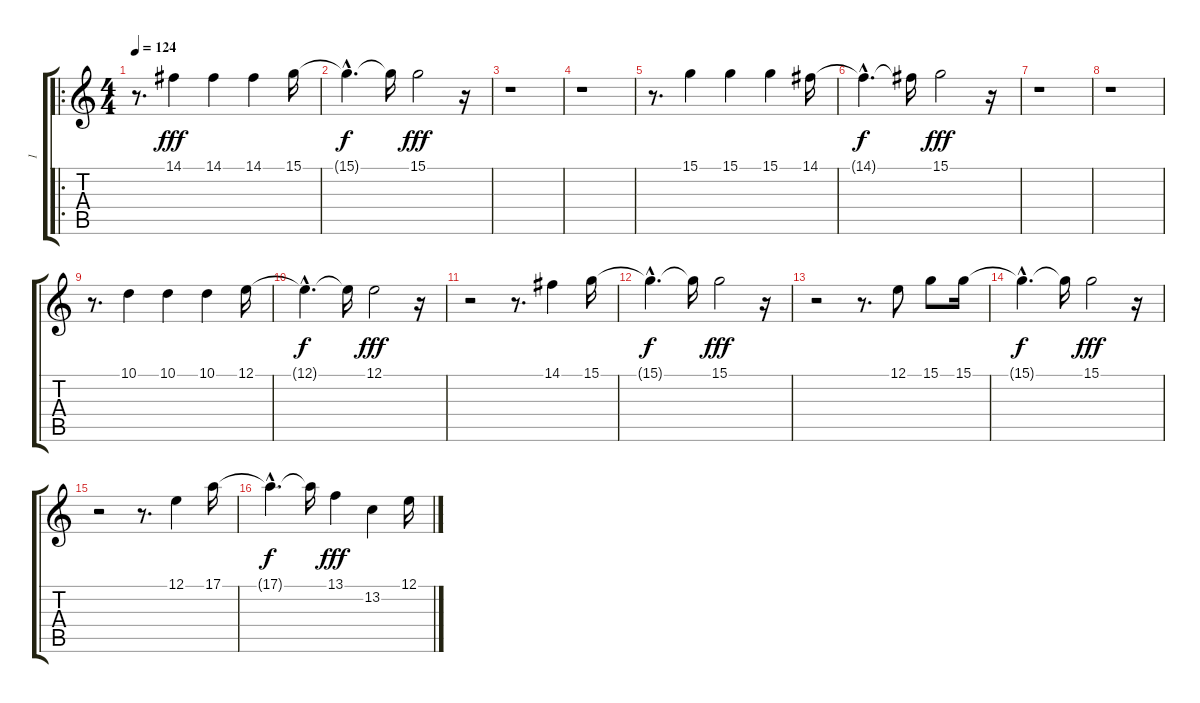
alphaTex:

\track ("1" "1") {instrument lead6voice}
\staff {score tabs}
\tuning (E4 B3 G3 D3 A2 E2) {hide}
\ro
\ts (4 4)
\tempo 124
\clef g2
\ks c
r.8{d dy fff instrument lead6voice} 14.1.4 14.1.4 14.1.4 15.1.16 |
15.1{hac t}.4{d dy f} 15.1{t}.16 15.1.2{dy fff} r.16 |
r.1 |
r.1 |
r.8{d} 15.1.4 15.1.4 15.1.4 14.1.16 |
14.1{hac t}.4{d dy f} 14.1{t}.16 15.1.2{dy fff} r.16 |
r.1 |
r.1 |
r.8{d} 10.1.4 10.1.4 10.1.4 12.1.16 |
12.1{hac t}.4{d dy f} 12.1{t}.16 12.1.2{dy fff} r.16 |
r.2 r.8{d} 14.1.4 15.1.16 |
15.1{hac t}.4{d dy f} 15.1{t}.16 15.1.2{dy fff} r.16 |
r.2 r.8{d} 12.1.8 15.1.8 15.1.16 |
15.1{hac t}.4{d dy f} 15.1{t}.16 15.1.2{dy fff} r.16 |
r.2 r.8{d} 12.1.4 17.1.16 |
17.1{hac t}.4{d dy f} 17.1{t}.16 13.1.4{dy fff} 13.2.4 12.1.16
